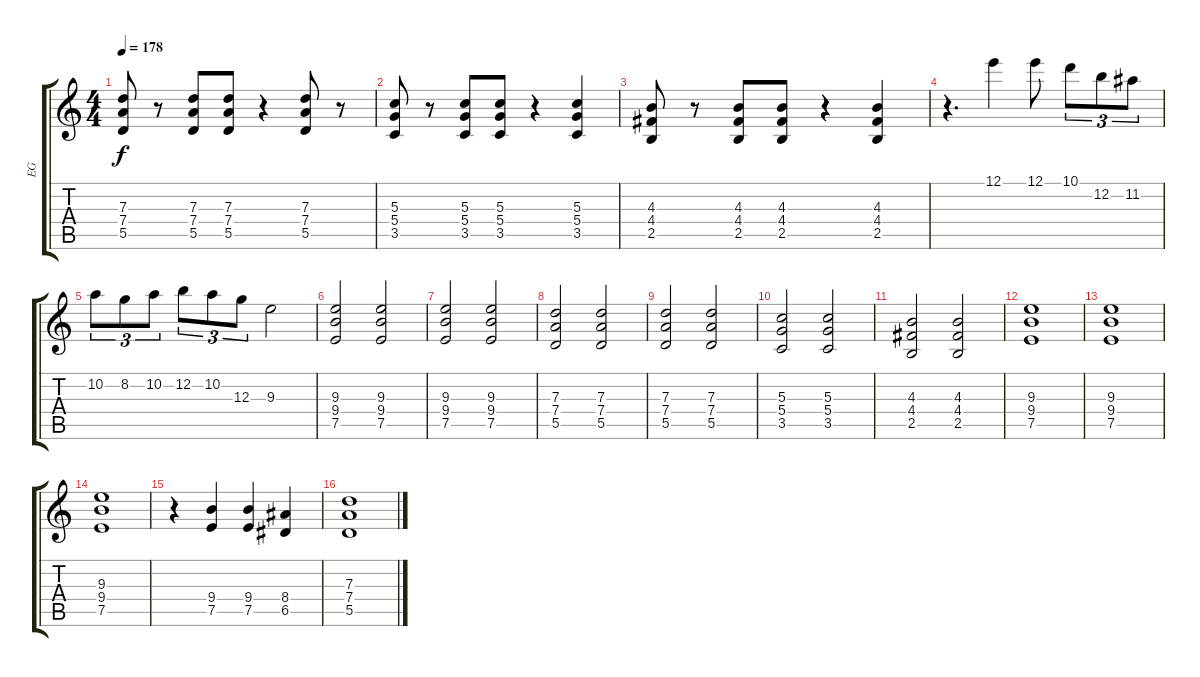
\track ("EG" "EG") {instrument distortionguitar}
\staff {score tabs}
\tuning (E4 B3 G3 D3 A2 E2) {hide}
\ts (4 4)
\tempo 178
\clef g2
\ks c
(7.3 7.4 5.5).8{dy f} r.8 (7.3 7.4 5.5).8 (7.3 7.4 5.5).8 r.4 (7.3 7.4 5.5).8 r.8 |
(5.3 5.4 3.5).8 r.8 (5.3 5.4 3.5).8 (5.3 5.4 3.5).8 r.4 (5.3 5.4 3.5).4 |
(4.3 4.4 2.5).8 r.8 (4.3 4.4 2.5).8 (4.3 4.4 2.5).8 r.4 (4.3 4.4 2.5).4 |
r.4{d} 12.1.4 12.1.8 10.1.8{tu (3 2)} 12.2.8{tu (3 2)} 11.2.8{tu (3 2)} |
10.2.8{tu (3 2)} 8.2.8{tu (3 2)} 10.2.8{tu (3 2)} 12.2.8{tu (3 2)} 10.2.8{tu (3 2)} 12.3.8{tu (3 2)} 9.3.2 |
(9.3 9.4 7.5).2 (9.3 9.4 7.5).2 |
(9.3 9.4 7.5).2 (9.3 9.4 7.5).2 |
(7.3 7.4 5.5).2 (7.3 7.4 5.5).2 |
(7.3 7.4 5.5).2 (7.3 7.4 5.5).2 |
(5.3 5.4 3.5).2 (5.3 5.4 3.5).2 |
(4.3 4.4 2.5).2 (4.3 4.4 2.5).2 |
(9.3 9.4 7.5).1 |
(9.3 9.4 7.5).1 |
(9.3 9.4 7.5).1 |
r.4 (9.4 7.5).4 (9.4 7.5).4 (8.4 6.5).4 |
(7.3 7.4 5.5).1
